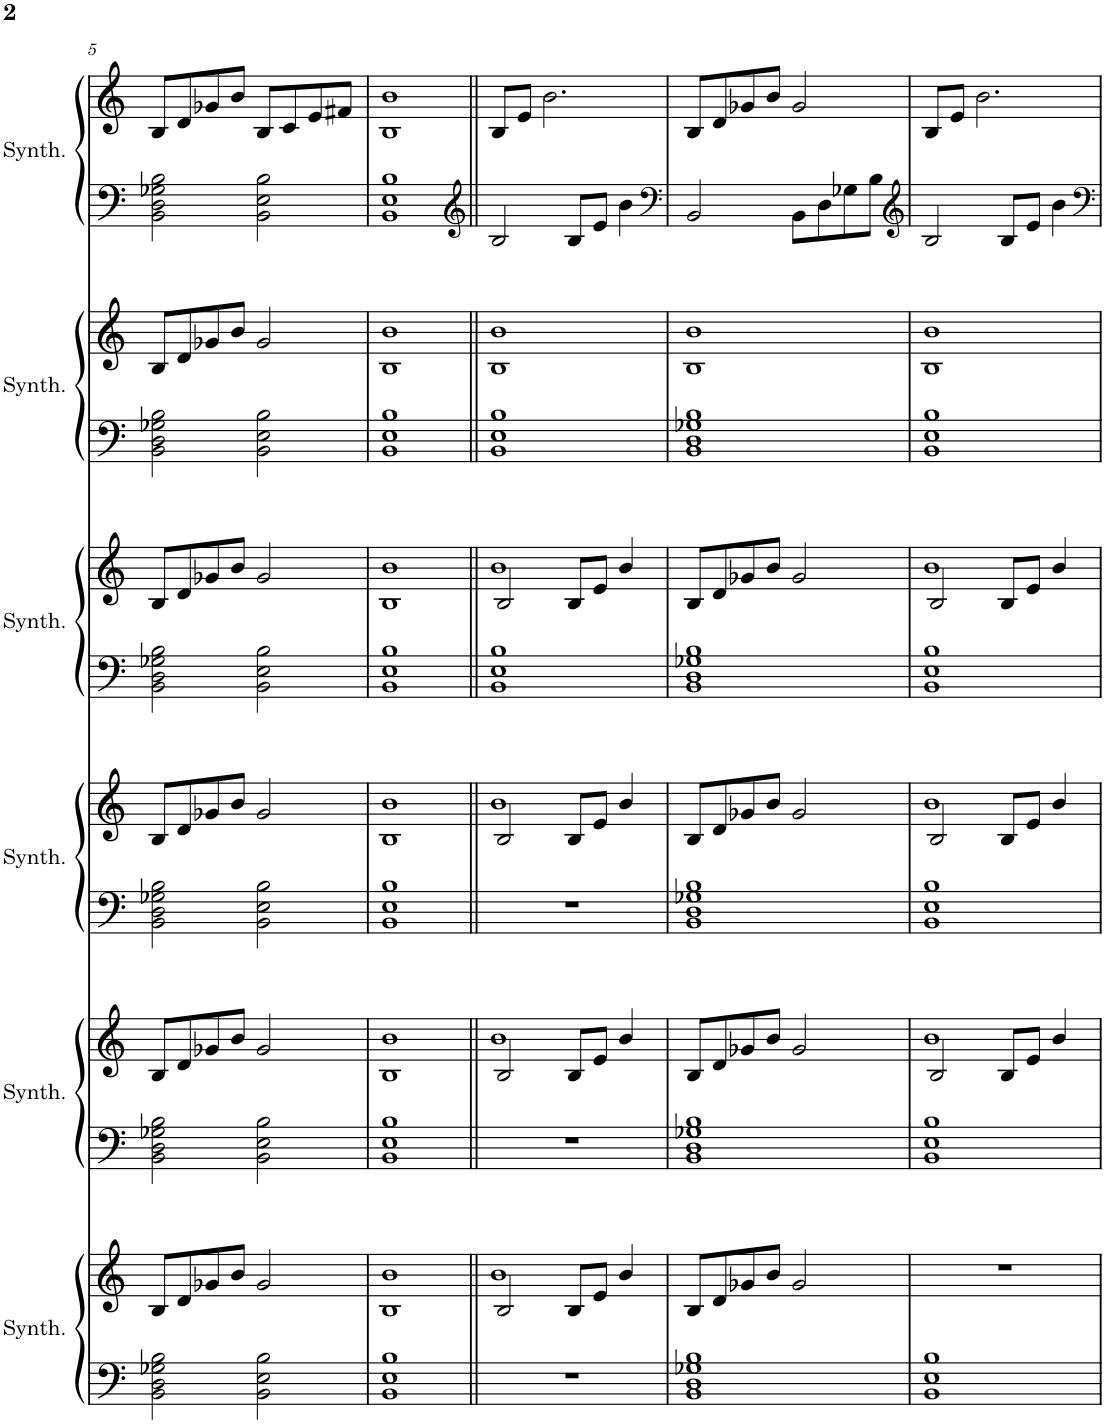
**kern	**kern	**kern	**kern	**kern	**kern	**kern	**kern	**kern	**kern	**kern	**kern
*part6	*part6	*part5	*part5	*part4	*part4	*part3	*part3	*part2	*part2	*part1	*part1
*staff12	*staff11	*staff10	*staff9	*staff8	*staff7	*staff6	*staff5	*staff4	*staff3	*staff2	*staff1
*I"String Synthesizer	*	*I"Soundtrack Synthesizer	*	*I"New Age Synthesizer	*	*I"Echoes Synthesizer	*	*I"Crystal Synthesizer	*	*I"Bowed Synthesizer	*
*I'Synth.	*	*I'Synth.	*	*I'Synth.	*	*I'Synth.	*	*I'Synth.	*	*I'Synth.	*
!!LO:PB:g=z
*clefF4	*clefG2	*clefF4	*clefG2	*clefF4	*clefG2	*clefF4	*clefG2	*clefF4	*clefG2	*clefF4	*clefG2
*k[]	*k[]	*k[]	*k[]	*k[]	*k[]	*k[]	*k[]	*k[]	*k[]	*k[]	*k[]
*M4/4	*M4/4	*M4/4	*M4/4	*M4/4	*M4/4	*M4/4	*M4/4	*M4/4	*M4/4	*M4/4	*M4/4
=5	=5	=5	=5	=5	=5	=5	=5	=5	=5	=5	=5
2BB\ 2D\ 2G-X\ 2B\	8B/L	2BB\ 2D\ 2G-X\ 2B\	8B/L	2BB\ 2D\ 2G-X\ 2B\	8B/L	2BB\ 2D\ 2G-X\ 2B\	8B/L	2BB\ 2D\ 2G-X\ 2B\	8B/L	2BB\ 2D\ 2G-X\ 2B\	8B/L
.	8d/	.	8d/	.	8d/	.	8d/	.	8d/	.	8d/
.	8g-X/	.	8g-X/	.	8g-X/	.	8g-X/	.	8g-X/	.	8g-X/
.	8b/J	.	8b/J	.	8b/J	.	8b/J	.	8b/J	.	8b/J
2BB\ 2E\ 2B\	2g-/	2BB\ 2E\ 2B\	2g-/	2BB\ 2E\ 2B\	2g-/	2BB\ 2E\ 2B\	2g-/	2BB\ 2E\ 2B\	2g-/	2BB\ 2E\ 2B\	8B/L
.	.	.	.	.	.	.	.	.	.	.	8c/
.	.	.	.	.	.	.	.	.	.	.	8e/
.	.	.	.	.	.	.	.	.	.	.	8f#X/J
=6	=6	=6	=6	=6	=6	=6	=6	=6	=6	=6	=6
1BB 1E 1B	1B 1b	1BB 1E 1B	1B 1b	1BB 1E 1B	1B 1b	1BB 1E 1B	1B 1b	1BB 1E 1B	1B 1b	1BB 1E 1B	1B 1b
=7||	=7||	=7||	=7||	=7||	=7||	=7||	=7||	=7||	=7||	=7||	=7||
*	*	*	*	*	*	*	*	*	*	*clefG2	*
*	*^	*	*^	*	*^	*	*^	*	*	*	*
1r	2B/	1b	1r	2B/	1b	1r	2B/	1b	1BB 1E 1B	2B/	1b	1BB 1E 1B	1B 1b	2B/	8B/L
.	.	.	.	.	.	.	.	.	.	.	.	.	.	.	8e/J
.	.	.	.	.	.	.	.	.	.	.	.	.	.	.	2.b\
.	8B/L	.	.	8B/L	.	.	8B/L	.	.	8B/L	.	.	.	8B/L	.
.	8e/J	.	.	8e/J	.	.	8e/J	.	.	8e/J	.	.	.	8e/J	.
.	4b/	.	.	4b/	.	.	4b/	.	.	4b/	.	.	.	4b\	.
*	*v	*v	*	*v	*v	*	*v	*v	*	*v	*v	*	*	*	*
=8	=8	=8	=8	=8	=8	=8	=8	=8	=8	=8	=8
*	*	*	*	*	*	*	*	*	*	*clefF4	*
1BB 1D 1G-X 1B	8B/L	1BB 1D 1G-X 1B	8B/L	1BB 1D 1G-X 1B	8B/L	1BB 1D 1G-X 1B	8B/L	1BB 1D 1G-X 1B	1B 1b	2BB/	8B/L
.	8d/	.	8d/	.	8d/	.	8d/	.	.	.	8d/
.	8g-X/	.	8g-X/	.	8g-X/	.	8g-X/	.	.	.	8g-X/
.	8b/J	.	8b/J	.	8b/J	.	8b/J	.	.	.	8b/J
.	2g-/	.	2g-/	.	2g-/	.	2g-/	.	.	8BB\L	2g-/
.	.	.	.	.	.	.	.	.	.	8D\	.
.	.	.	.	.	.	.	.	.	.	8G-X\	.
.	.	.	.	.	.	.	.	.	.	8B\J	.
=9	=9	=9	=9	=9	=9	=9	=9	=9	=9	=9	=9
*	*	*	*	*	*	*	*	*	*	*clefG2	*
*	*	*	*^	*	*^	*	*^	*	*	*	*
1BB 1E 1B	1r	1BB 1E 1B	2B/	1b	1BB 1E 1B	2B/	1b	1BB 1E 1B	2B/	1b	1BB 1E 1B	1B 1b	2B/	8B/L
.	.	.	.	.	.	.	.	.	.	.	.	.	.	8e/J
.	.	.	.	.	.	.	.	.	.	.	.	.	.	2.b\
.	.	.	8B/L	.	.	8B/L	.	.	8B/L	.	.	.	8B/L	.
.	.	.	8e/J	.	.	8e/J	.	.	8e/J	.	.	.	8e/J	.
.	.	.	4b/	.	.	4b/	.	.	4b/	.	.	.	4b\	.
*	*	*	*v	*v	*	*v	*v	*	*v	*v	*	*	*	*
=	=	=	=	=	=	=	=	=	=	=	=
*-	*-	*-	*-	*-	*-	*-	*-	*-	*-	*-	*-
